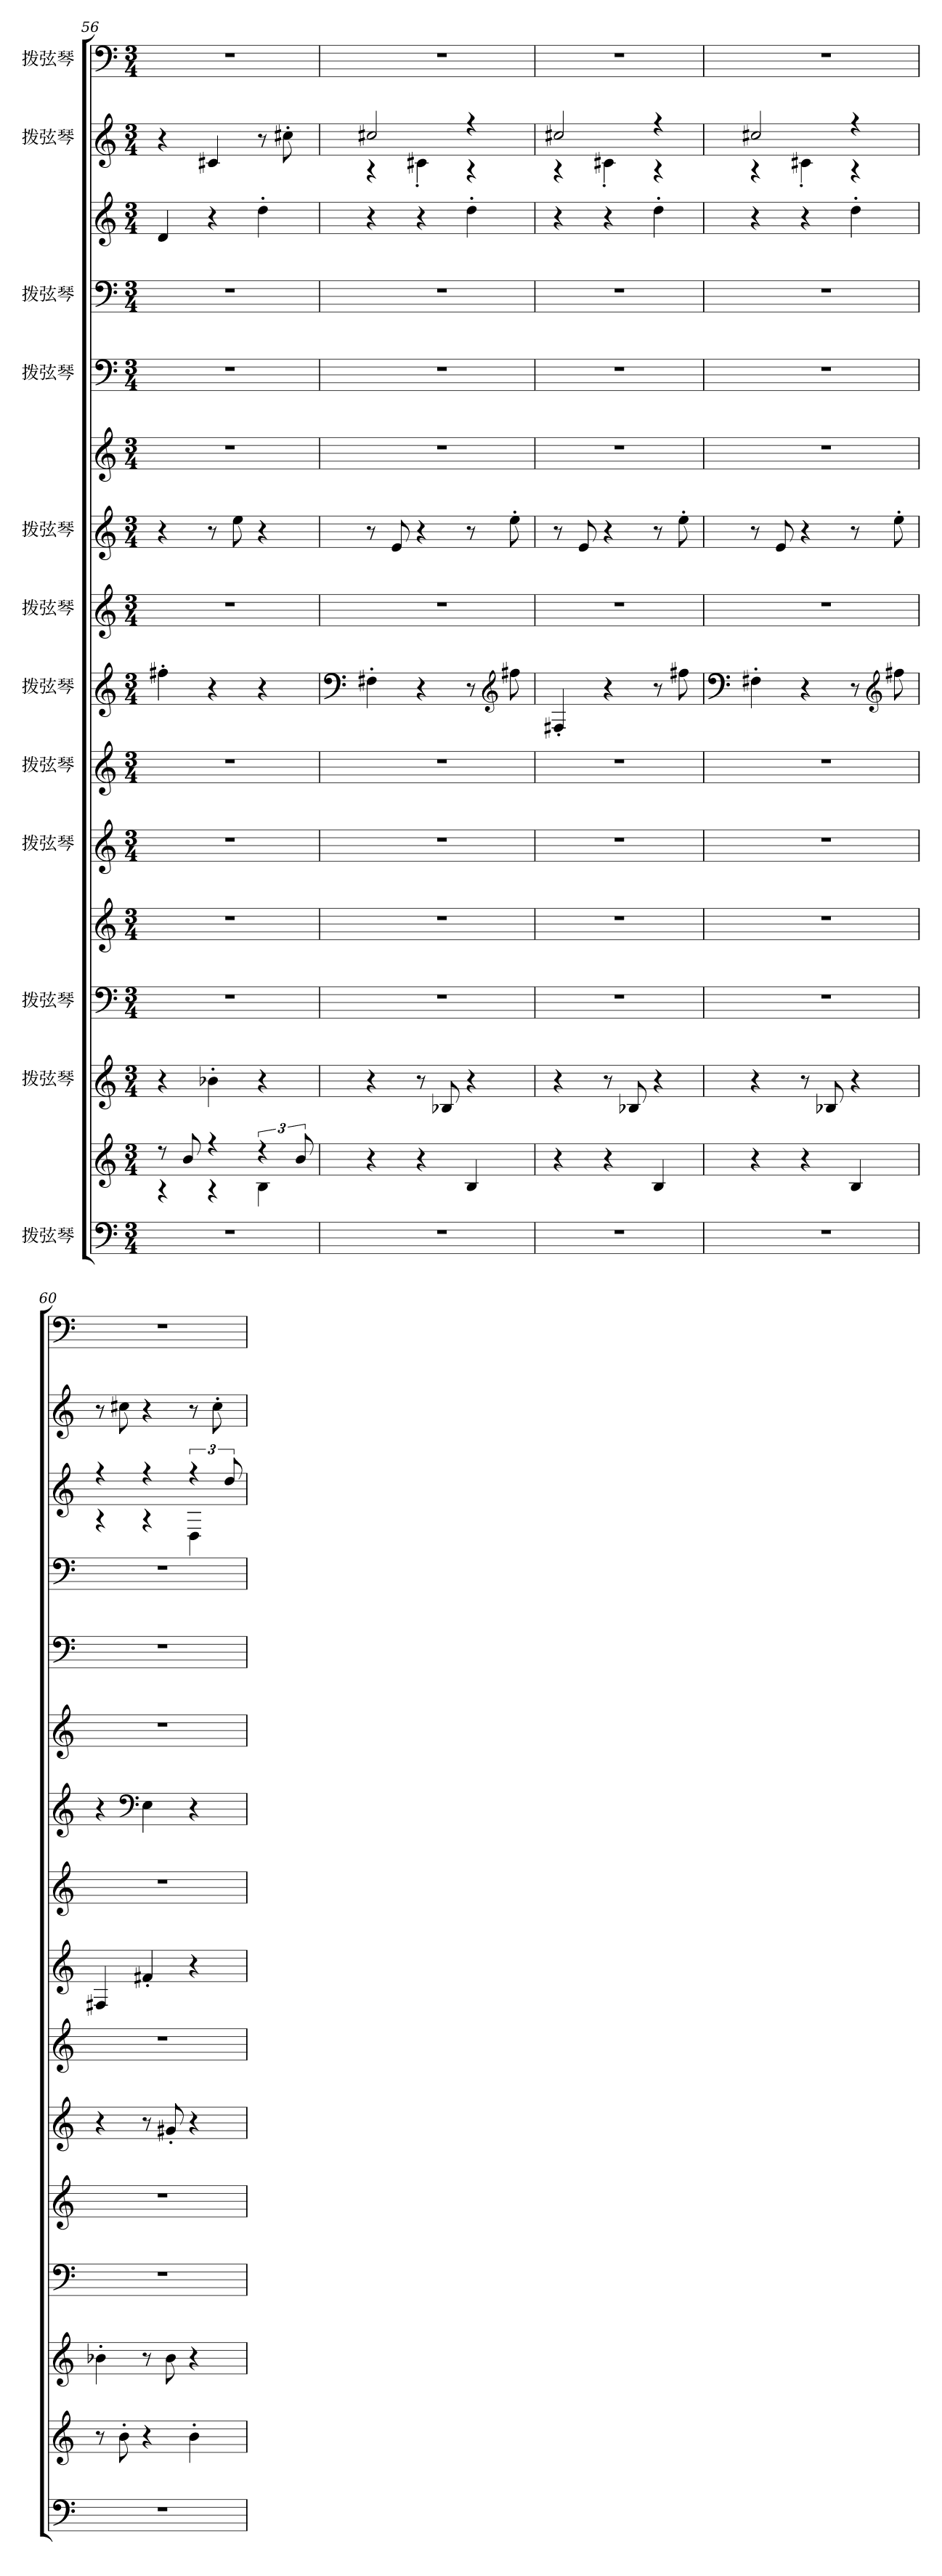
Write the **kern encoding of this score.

**kern	**kern	**kern	**kern	**kern	**kern	**kern	**kern	**kern	**kern	**kern	**kern	**kern	**kern	**kern	**kern
*part12	*part12	*part11	*part10	*part10	*part9	*part8	*part7	*part6	*part5	*part5	*part4	*part3	*part3	*part2	*part1
*staff16	*staff15	*staff14	*staff13	*staff12	*staff11	*staff10	*staff9	*staff8	*staff7	*staff6	*staff5	*staff4	*staff3	*staff2	*staff1
*I"拨弦琴	*	*I"拨弦琴	*I"拨弦琴	*	*I"拨弦琴	*I"拨弦琴	*I"拨弦琴	*I"拨弦琴	*I"拨弦琴	*	*I"拨弦琴	*I"拨弦琴	*	*I"拨弦琴	*I"拨弦琴
!!LO:PB:g=z
*clefF4	*clefG2	*clefG2	*clefF4	*clefG2	*clefG2	*clefG2	*clefG2	*clefG2	*clefG2	*clefG2	*clefF4	*clefF4	*clefG2	*clefG2	*clefF4
*k[]	*k[]	*k[]	*k[]	*k[]	*k[]	*k[]	*k[]	*k[]	*k[]	*k[]	*k[]	*k[]	*k[]	*k[]	*k[]
*M3/4	*M3/4	*M3/4	*M3/4	*M3/4	*M3/4	*M3/4	*M3/4	*M3/4	*M3/4	*M3/4	*M3/4	*M3/4	*M3/4	*M3/4	*M3/4
=56	=56	=56	=56	=56	=56	=56	=56	=56	=56	=56	=56	=56	=56	=56	=56
*	*^	*	*	*	*	*	*	*	*	*	*	*	*	*	*
2.r	8r	4r	4r	2.r	2.r	2.r	2.r	4ff#X'\	2.r	4r	2.r	2.r	2.r	4d/	4r	2.r
.	8b/	.	.	.	.	.	.	.	.	.	.	.	.	.	.	.
.	4r	4r	4b-X'\	.	.	.	.	4r	.	8r	.	.	.	4r	4c#X/	.
.	.	.	.	.	.	.	.	.	.	8ee\	.	.	.	.	.	.
.	6r	4B\	4r	.	.	.	.	4r	.	4r	.	.	.	4dd'\	8r	.
.	.	.	.	.	.	.	.	.	.	.	.	.	.	.	8cc#X'\	.
.	12b/	.	.	.	.	.	.	.	.	.	.	.	.	.	.	.
*	*v	*v	*	*	*	*	*	*	*	*	*	*	*	*	*	*
=57	=57	=57	=57	=57	=57	=57	=57	=57	=57	=57	=57	=57	=57	=57	=57
*	*	*	*	*	*	*	*clefF4	*	*	*	*	*	*	*	*
*	*	*	*	*	*	*	*	*	*	*	*	*	*	*^	*
2.r	4r	4r	2.r	2.r	2.r	2.r	4F#X'\	2.r	8r	2.r	2.r	2.r	4r	2cc#X/	4r	2.r
.	.	.	.	.	.	.	.	.	8e/	.	.	.	.	.	.	.
.	4r	8r	.	.	.	.	4r	.	4r	.	.	.	4r	.	4c#X'\	.
.	.	8B-X/	.	.	.	.	.	.	.	.	.	.	.	.	.	.
.	4B/	4r	.	.	.	.	8r	.	8r	.	.	.	4dd'\	4r	4r	.
*	*	*	*	*	*	*	*clefG2	*	*	*	*	*	*	*	*	*
.	.	.	.	.	.	.	8ff#X\	.	8ee'\	.	.	.	.	.	.	.
=58	=58	=58	=58	=58	=58	=58	=58	=58	=58	=58	=58	=58	=58	=58	=58	=58
2.r	4r	4r	2.r	2.r	2.r	2.r	4F#X'/	2.r	8r	2.r	2.r	2.r	4r	2cc#X/	4r	2.r
.	.	.	.	.	.	.	.	.	8e/	.	.	.	.	.	.	.
.	4r	8r	.	.	.	.	4r	.	4r	.	.	.	4r	.	4c#X'\	.
.	.	8B-X/	.	.	.	.	.	.	.	.	.	.	.	.	.	.
.	4B/	4r	.	.	.	.	8r	.	8r	.	.	.	4dd'\	4r	4r	.
.	.	.	.	.	.	.	8ff#X\	.	8ee'\	.	.	.	.	.	.	.
!!LO:PB:g=z
=59	=59	=59	=59	=59	=59	=59	=59	=59	=59	=59	=59	=59	=59	=59	=59	=59
*	*	*	*	*	*	*	*clefF4	*	*	*	*	*	*	*	*	*
2.r	4r	4r	2.r	2.r	2.r	2.r	4F#X'\	2.r	8r	2.r	2.r	2.r	4r	2cc#X/	4r	2.r
.	.	.	.	.	.	.	.	.	8e/	.	.	.	.	.	.	.
.	4r	8r	.	.	.	.	4r	.	4r	.	.	.	4r	.	4c#X'\	.
.	.	8B-X/	.	.	.	.	.	.	.	.	.	.	.	.	.	.
.	4B/	4r	.	.	.	.	8r	.	8r	.	.	.	4dd'\	4r	4r	.
*	*	*	*	*	*	*	*clefG2	*	*	*	*	*	*	*	*	*
.	.	.	.	.	.	.	8ff#X\	.	8ee'\	.	.	.	.	.	.	.
*	*	*	*	*	*	*	*	*	*	*	*	*	*	*v	*v	*
=60	=60	=60	=60	=60	=60	=60	=60	=60	=60	=60	=60	=60	=60	=60	=60
*	*	*	*	*	*	*	*	*	*	*	*	*	*^	*	*
2.r	8r	4b-X'\	2.r	2.r	4r	2.r	4F#X/	2.r	4r	2.r	2.r	2.r	4r	4r	8r	2.r
.	8b'\	.	.	.	.	.	.	.	.	.	.	.	.	.	8cc#X\	.
*	*	*	*	*	*	*	*	*	*clefF4	*	*	*	*	*	*	*
.	4r	8r	.	.	8r	.	4f#X'/	.	4E\	.	.	.	4r	4r	4r	.
.	.	8b-\	.	.	8g#X'/	.	.	.	.	.	.	.	.	.	.	.
.	4b'\	4r	.	.	4r	.	4r	.	4r	.	.	.	6r	4D\	8r	.
.	.	.	.	.	.	.	.	.	.	.	.	.	.	.	8cc#'\	.
.	.	.	.	.	.	.	.	.	.	.	.	.	12dd/	.	.	.
*	*	*	*	*	*	*	*	*	*	*	*	*	*v	*v	*	*
=	=	=	=	=	=	=	=	=	=	=	=	=	=	=	=
*-	*-	*-	*-	*-	*-	*-	*-	*-	*-	*-	*-	*-	*-	*-	*-
